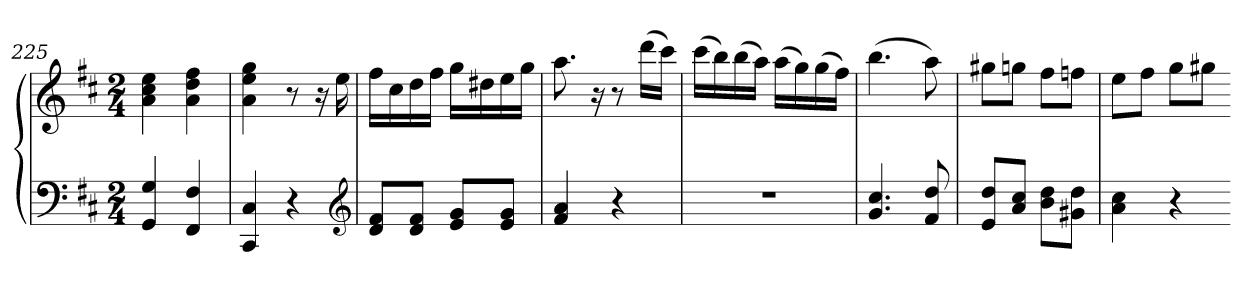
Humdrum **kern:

**kern	**kern
*part1	*part1
*staff2	*staff1
*clefF4	*clefG2
*k[f#c#]	*k[f#c#]
*D:	*D:
*M2/4	*M2/4
=225	=225
4GG 4G	4a 4cc# 4ee
4FF# 4F#	4a 4dd 4ff#
=226	=226
4CC# 4C#	4a 4ee 4gg
4r	8r
.	16r
.	16ee
*clefG2	*
=227	=227
8d 8f#L	16ff#LL
.	16cc#
8d 8f#J	16dd
.	16ff#JJ
8e 8gL	16ggLL
.	16dd#X
8e 8gJ	16ee
.	16ggJJ
=228	=228
4f# 4a	8.aa
.	16r
4r	8r
.	(16dddLL
.	16ccc#JJ)
=229	=229
2r	(16ccc#LL
.	16bb)
.	(16bb
.	16aaJJ)
.	(16aaLL
.	16gg)
.	(16gg
.	16ff#JJ)
=230	=230
4.g 4.cc#	(4.bb
8f# 8dd	8aa)
=231	=231
8e 8ddL	8gg#XL
8a 8cc#J	8ggnJ
8b 8ddL	8ff#L
8g#X 8ddJ	8ffnJ
=232	=232
4a 4cc#	8eeL
.	8ff#J
4r	8ggL
.	8gg#XJ
=-	=-
*-	*-
